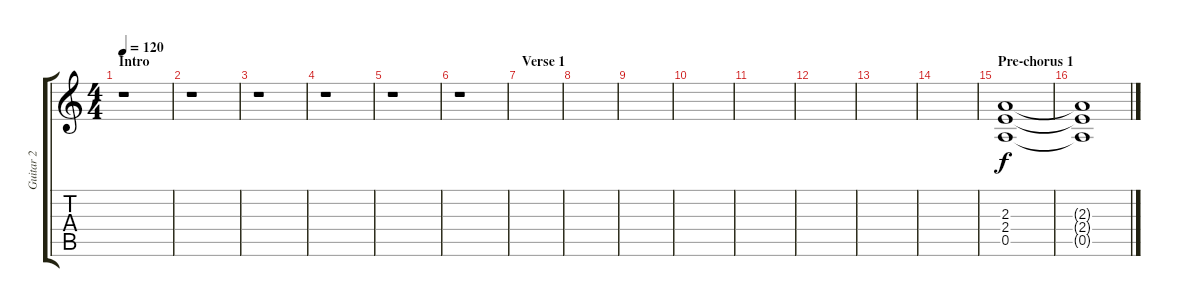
\track ("Guitar 2" "Guitar 2") {instrument distortionguitar}
\staff {score tabs}
\tuning (E4 B3 G3 D3 A2 E2) {hide}
\ts (4 4)
\section ("" "Intro")
\tempo 120
\clef g2
\ks c
r.1{dy f instrument distortionguitar} |
r.1 |
r.1 |
r.1 |
r.1 |
r.1 |
\section ("" "Verse 1")
|
|
|
|
|
|
|
|
\section ("" "Pre-chorus 1")
(2.3 2.4 0.5).1 |
(2.3{t} 2.4{t} 0.5{t}).1
